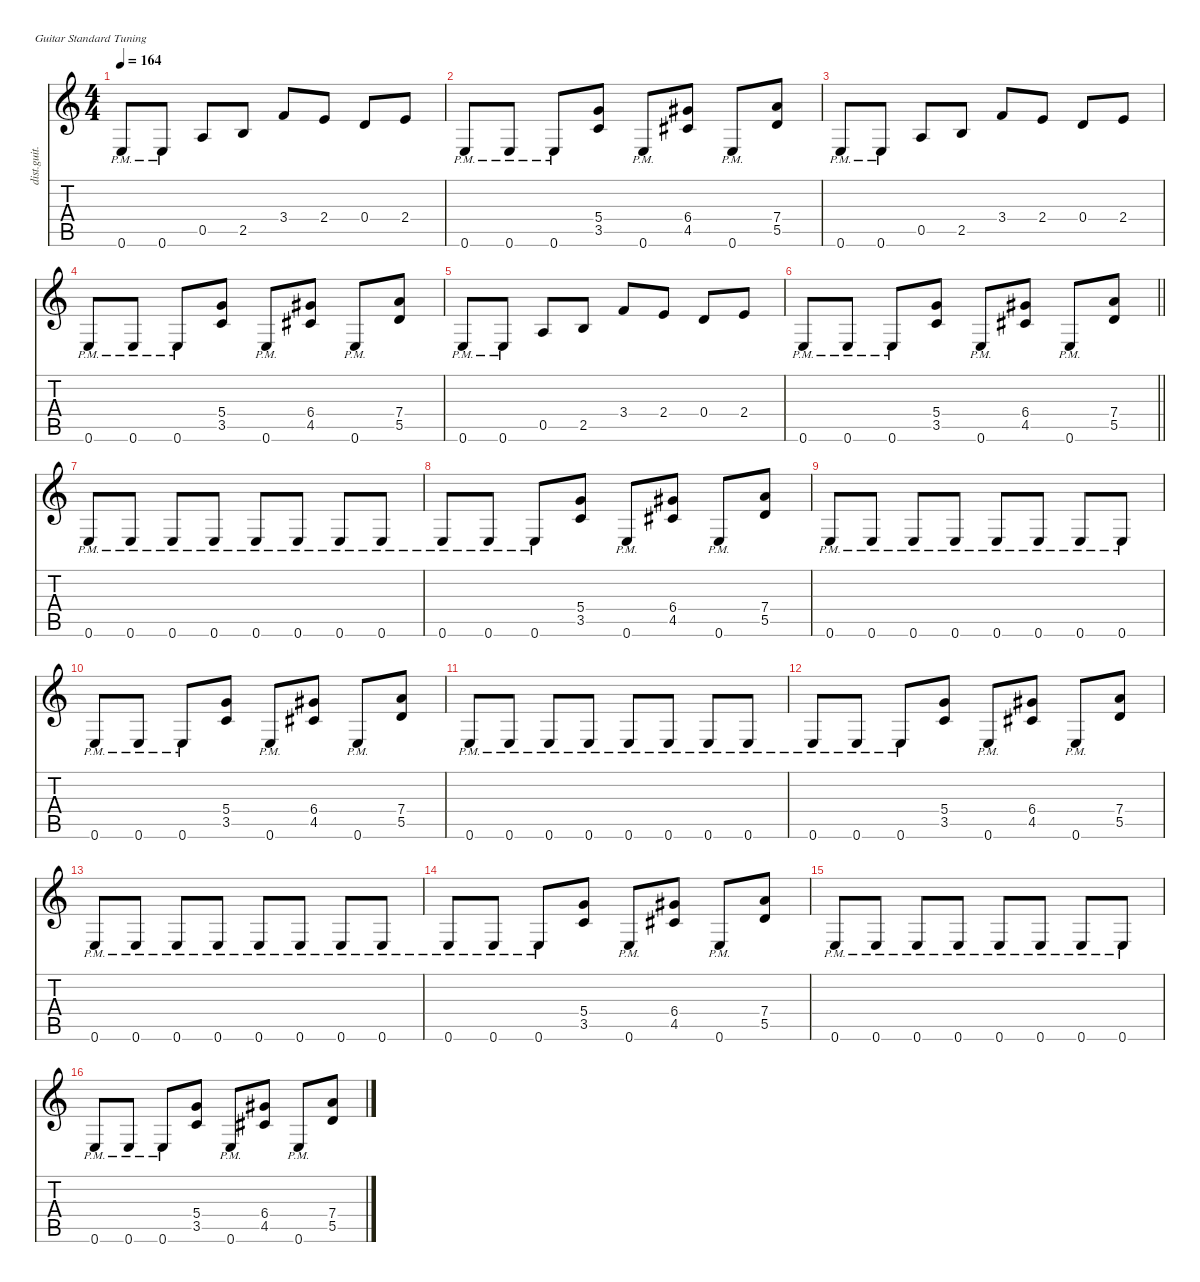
\defaultSystemsLayout 4
\hideDynamics
\bracketExtendMode nobrackets
\otherSystemsTrackNameOrientation horizontal
\track ("Guitar 1" "dist.guit.") {defaultSystemsLayout 4 mute instrument distortionguitar}
\staff {score tabs}
\tuning (E4 B3 G3 D3 A2 E2)
\ts (4 4)
\tempo 164
\clef g2
\ks aminor
0.6{pm}.8{dy f beam Up} 0.6{pm}.8{beam Up} 0.5.8{beam Up} 2.5.8{beam Up} 3.4.8{beam Up} 2.4.8{beam Up} 0.4.8{beam Up} 2.4.8{beam Up} |
0.6{pm}.8{beam Up} 0.6{pm}.8{beam Up} 0.6{pm}.8{beam Up} (5.4 3.5).8{beam Up} 0.6{pm}.8{beam Up} (6.4{acc #} 4.5{acc #}).8{beam Up} 0.6{pm}.8{beam Up} (7.4 5.5).8{beam Up} |
0.6{pm}.8{beam Up} 0.6{pm}.8{beam Up} 0.5.8{beam Up} 2.5.8{beam Up} 3.4.8{beam Up} 2.4.8{beam Up} 0.4.8{beam Up} 2.4.8{beam Up} |
0.6{pm}.8{beam Up} 0.6{pm}.8{beam Up} 0.6{pm}.8{beam Up} (5.4 3.5).8{beam Up} 0.6{pm}.8{beam Up} (6.4{acc #} 4.5{acc #}).8{beam Up} 0.6{pm}.8{beam Up} (7.4 5.5).8{beam Up} |
0.6{pm}.8{beam Up} 0.6{pm}.8{beam Up} 0.5.8{beam Up} 2.5.8{beam Up} 3.4.8{beam Up} 2.4.8{beam Up} 0.4.8{beam Up} 2.4.8{beam Up} |
\barLineRight lightlight
0.6{pm}.8{beam Up} 0.6{pm}.8{beam Up} 0.6{pm}.8{beam Up} (5.4 3.5).8{beam Up} 0.6{pm}.8{beam Up} (6.4{acc #} 4.5{acc #}).8{beam Up} 0.6{pm}.8{beam Up} (7.4 5.5).8{beam Up} |
0.6{pm}.8{beam Up} 0.6{pm}.8{beam Up} 0.6{pm}.8{beam Up} 0.6{pm}.8{beam Up} 0.6{pm}.8{beam Up} 0.6{pm}.8{beam Up} 0.6{pm}.8{beam Up} 0.6{pm}.8{beam Up} |
0.6{pm}.8{beam Up} 0.6{pm}.8{beam Up} 0.6{pm}.8{beam Up} (5.4 3.5).8{beam Up} 0.6{pm}.8{beam Up} (6.4{acc #} 4.5{acc #}).8{beam Up} 0.6{pm}.8{beam Up} (7.4 5.5).8{beam Up} |
0.6{pm}.8{beam Up} 0.6{pm}.8{beam Up} 0.6{pm}.8{beam Up} 0.6{pm}.8{beam Up} 0.6{pm}.8{beam Up} 0.6{pm}.8{beam Up} 0.6{pm}.8{beam Up} 0.6{pm}.8{beam Up} |
0.6{pm}.8{beam Up} 0.6{pm}.8{beam Up} 0.6{pm}.8{beam Up} (5.4 3.5).8{beam Up} 0.6{pm}.8{beam Up} (6.4{acc #} 4.5{acc #}).8{beam Up} 0.6{pm}.8{beam Up} (7.4 5.5).8{beam Up} |
0.6{pm}.8{beam Up} 0.6{pm}.8{beam Up} 0.6{pm}.8{beam Up} 0.6{pm}.8{beam Up} 0.6{pm}.8{beam Up} 0.6{pm}.8{beam Up} 0.6{pm}.8{beam Up} 0.6{pm}.8{beam Up} |
0.6{pm}.8{beam Up} 0.6{pm}.8{beam Up} 0.6{pm}.8{beam Up} (5.4 3.5).8{beam Up} 0.6{pm}.8{beam Up} (6.4{acc #} 4.5{acc #}).8{beam Up} 0.6{pm}.8{beam Up} (7.4 5.5).8{beam Up} |
0.6{pm}.8{beam Up} 0.6{pm}.8{beam Up} 0.6{pm}.8{beam Up} 0.6{pm}.8{beam Up} 0.6{pm}.8{beam Up} 0.6{pm}.8{beam Up} 0.6{pm}.8{beam Up} 0.6{pm}.8{beam Up} |
0.6{pm}.8{beam Up} 0.6{pm}.8{beam Up} 0.6{pm}.8{beam Up} (5.4 3.5).8{beam Up} 0.6{pm}.8{beam Up} (6.4{acc #} 4.5{acc #}).8{beam Up} 0.6{pm}.8{beam Up} (7.4 5.5).8{beam Up} |
0.6{pm}.8{beam Up} 0.6{pm}.8{beam Up} 0.6{pm}.8{beam Up} 0.6{pm}.8{beam Up} 0.6{pm}.8{beam Up} 0.6{pm}.8{beam Up} 0.6{pm}.8{beam Up} 0.6{pm}.8{beam Up} |
0.6{pm}.8{beam Up} 0.6{pm}.8{beam Up} 0.6{pm}.8{beam Up} (5.4 3.5).8{beam Up} 0.6{pm}.8{beam Up} (6.4{acc #} 4.5{acc #}).8{beam Up} 0.6{pm}.8{beam Up} (7.4 5.5).8{beam Up}
